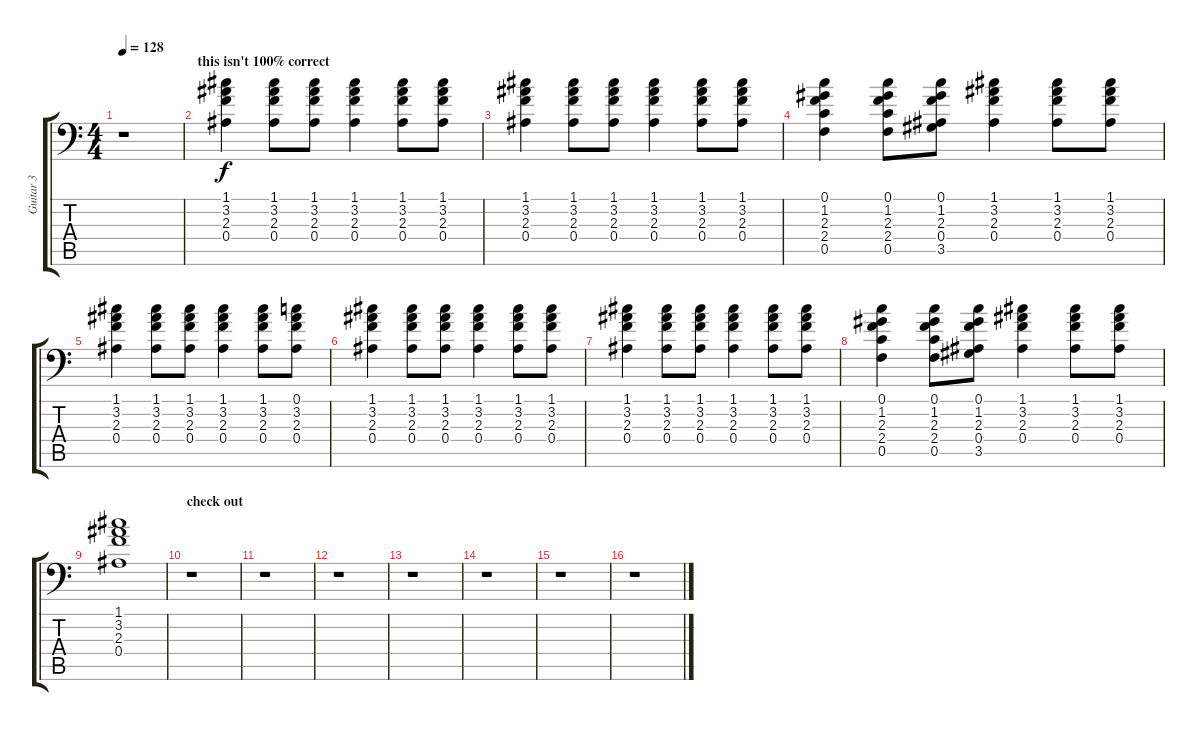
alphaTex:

\track ("Guitar 3" "Guitar 3") {instrument acousticguitarsteel}
\staff {score tabs}
\tuning (C4 G3 Eb3 Bb2 F2 Bb1) {hide}
\ts (4 4)
\tempo 128
\clef f4
\ks c
r.1{dy f} |
\section ("" "this isn't 100% correct")
(1.1 3.2 2.3 0.4).4 (1.1 3.2 2.3 0.4).8 (1.1 3.2 2.3 0.4).8 (1.1 3.2 2.3 0.4).4 (1.1 3.2 2.3 0.4).8 (1.1 3.2 2.3 0.4).8 |
(1.1 3.2 2.3 0.4).4 (1.1 3.2 2.3 0.4).8 (1.1 3.2 2.3 0.4).8 (1.1 3.2 2.3 0.4).4 (1.1 3.2 2.3 0.4).8 (1.1 3.2 2.3 0.4).8 |
(0.1 1.2 2.3 2.4 0.5).4 (0.1 1.2 2.3 2.4 0.5).8 (0.1 1.2 2.3 0.4 3.5).8 (1.1 3.2 2.3 0.4).4 (1.1 3.2 2.3 0.4).8 (1.1 3.2 2.3 0.4).8 |
(1.1 3.2 2.3 0.4).4 (1.1 3.2 2.3 0.4).8 (1.1 3.2 2.3 0.4).8 (1.1 3.2 2.3 0.4).4 (1.1 3.2 2.3 0.4).8 (0.1 3.2 2.3 0.4).8 |
(1.1 3.2 2.3 0.4).4 (1.1 3.2 2.3 0.4).8 (1.1 3.2 2.3 0.4).8 (1.1 3.2 2.3 0.4).4 (1.1 3.2 2.3 0.4).8 (1.1 3.2 2.3 0.4).8 |
(1.1 3.2 2.3 0.4).4 (1.1 3.2 2.3 0.4).8 (1.1 3.2 2.3 0.4).8 (1.1 3.2 2.3 0.4).4 (1.1 3.2 2.3 0.4).8 (1.1 3.2 2.3 0.4).8 |
(0.1 1.2 2.3 2.4 0.5).4 (0.1 1.2 2.3 2.4 0.5).8 (0.1 1.2 2.3 0.4 3.5).8 (1.1 3.2 2.3 0.4).4 (1.1 3.2 2.3 0.4).8 (1.1 3.2 2.3 0.4).8 |
(1.1 3.2 2.3 0.4).1 |
\section ("" "check out")
r.1 |
r.1 |
r.1 |
r.1 |
r.1 |
r.1 |
r.1
